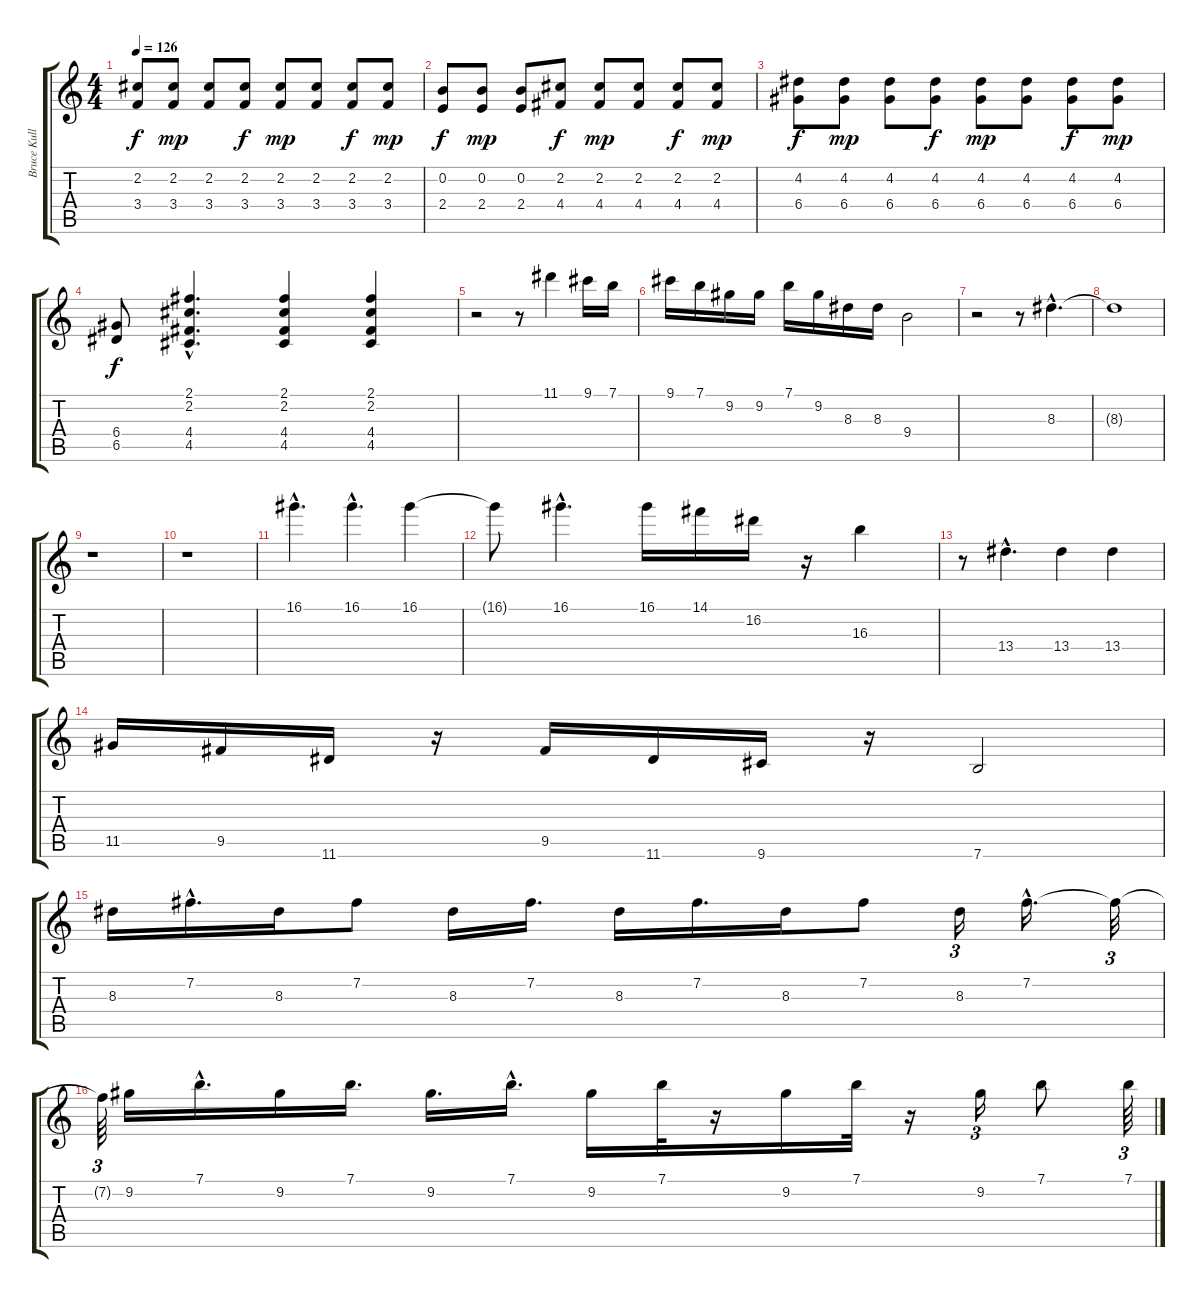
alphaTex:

\track ("Bruce Kullick" "Bruce Kull") {instrument distortionguitar}
\staff {score tabs}
\tuning (E4 B3 G3 D3 A2 E2) {hide}
\ts (4 4)
\tempo 126
\clef g2
\ks c
(2.2 3.4).8{dy f} (2.2 3.4).8{dy mp} (2.2 3.4).8 (2.2 3.4).8{dy f} (2.2 3.4).8{dy mp} (2.2 3.4).8 (2.2 3.4).8{dy f} (2.2 3.4).8{dy mp} |
(0.2 2.4).8{dy f} (0.2 2.4).8{dy mp} (0.2 2.4).8 (2.2 4.4).8{dy f} (2.2 4.4).8{dy mp} (2.2 4.4).8 (2.2 4.4).8{dy f} (2.2 4.4).8{dy mp} |
(4.2 6.4).8{dy f} (4.2 6.4).8{dy mp} (4.2 6.4).8 (4.2 6.4).8{dy f} (4.2 6.4).8{dy mp} (4.2 6.4).8 (4.2 6.4).8{dy f} (4.2 6.4).8{dy mp} |
(6.4 6.5).8{dy f} (2.1{hac} 2.2{hac} 4.4{hac} 4.5{hac}).4{d} (2.1 2.2 4.4 4.5).4 (2.1 2.2 4.4 4.5).4 |
r.2 r.8 11.1.4 9.1.16 7.1.16 |
9.1.16 7.1.16 9.2.16 9.2.16 7.1.16 9.2.16 8.3.16 8.3.16 9.4.2 |
r.2 r.8 8.3{hac}.4{d} |
8.3{t}.1 |
r.1 |
r.1 |
16.1{hac}.4{d} 16.1{hac}.4{d} 16.1.4 |
16.1{t}.8 16.1{hac}.4{d} 16.1.16 14.1.16 16.2.16 r.16 16.3.4 |
r.8 13.4{hac}.4{d} 13.4.4 13.4.4 |
11.5.16 9.5.16 11.6.16 r.16 9.5.16 11.6.16 9.6.16 r.16 7.6.2 |
8.3.16 7.2{hac}.16{d} 8.3.16 7.2.8 8.3.16 7.2.16{d} 8.3.16 7.2.16{d} 8.3.16 7.2.8 8.3.16{tu (3 2)} 7.2{hac}.16{d} 7.2{t}.32{tu (3 2)} |
7.2{t}.64{tu (3 2)} 9.2.16 7.1{hac}.16{d} 9.2.16 7.1.16{d} 9.2.16{d} 7.1{hac}.16{d} 9.2.16 7.1.32 r.16 9.2.16 7.1.32 r.16 9.2.16{tu (3 2)} 7.1.8 7.1.64{tu (3 2)}
